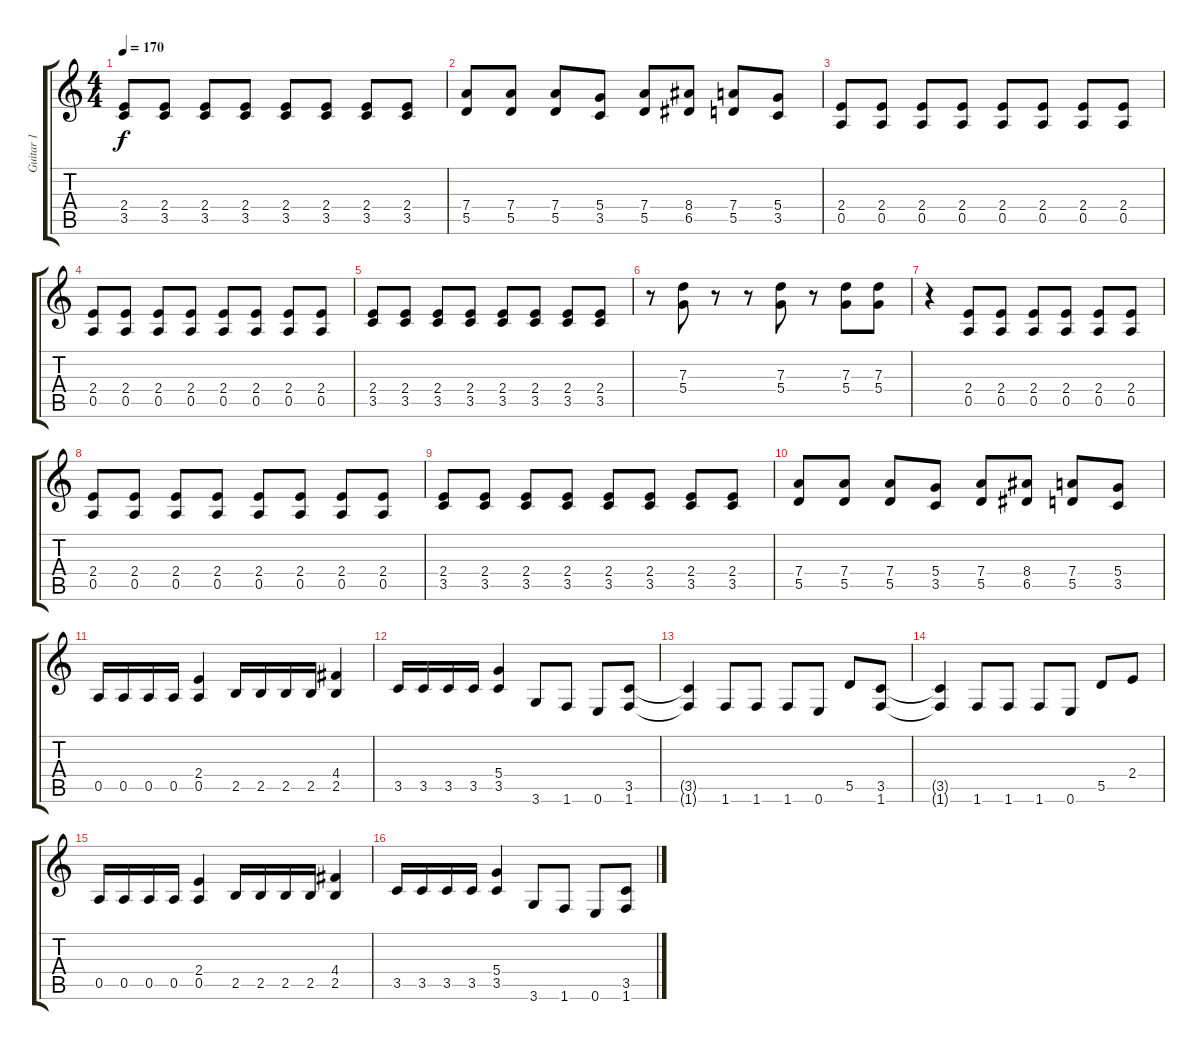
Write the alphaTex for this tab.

\track ("Guitar 1" "Guitar 1") {instrument distortionguitar}
\staff {score tabs}
\tuning (E4 B3 G3 D3 A2 E2) {hide}
\ts (4 4)
\tempo 170
\clef g2
\ks c
(2.4 3.5).8{dy f} (2.4 3.5).8 (2.4 3.5).8 (2.4 3.5).8 (2.4 3.5).8 (2.4 3.5).8 (2.4 3.5).8 (2.4 3.5).8 |
(7.4 5.5).8 (7.4 5.5).8 (7.4 5.5).8 (5.4 3.5).8 (7.4 5.5).8 (8.4 6.5).8 (7.4 5.5).8 (5.4 3.5).8 |
(2.4 0.5).8 (2.4 0.5).8 (2.4 0.5).8 (2.4 0.5).8 (2.4 0.5).8 (2.4 0.5).8 (2.4 0.5).8 (2.4 0.5).8 |
(2.4 0.5).8 (2.4 0.5).8 (2.4 0.5).8 (2.4 0.5).8 (2.4 0.5).8 (2.4 0.5).8 (2.4 0.5).8 (2.4 0.5).8 |
(2.4 3.5).8 (2.4 3.5).8 (2.4 3.5).8 (2.4 3.5).8 (2.4 3.5).8 (2.4 3.5).8 (2.4 3.5).8 (2.4 3.5).8 |
r.8 (7.3 5.4).8 r.8 r.8 (7.3 5.4).8 r.8 (7.3 5.4).8 (7.3 5.4).8 |
r.4 (2.4 0.5).8 (2.4 0.5).8 (2.4 0.5).8 (2.4 0.5).8 (2.4 0.5).8 (2.4 0.5).8 |
(2.4 0.5).8 (2.4 0.5).8 (2.4 0.5).8 (2.4 0.5).8 (2.4 0.5).8 (2.4 0.5).8 (2.4 0.5).8 (2.4 0.5).8 |
(2.4 3.5).8 (2.4 3.5).8 (2.4 3.5).8 (2.4 3.5).8 (2.4 3.5).8 (2.4 3.5).8 (2.4 3.5).8 (2.4 3.5).8 |
(7.4 5.5).8 (7.4 5.5).8 (7.4 5.5).8 (5.4 3.5).8 (7.4 5.5).8 (8.4 6.5).8 (7.4 5.5).8 (5.4 3.5).8 |
0.5.16 0.5.16 0.5.16 0.5.16 (2.4 0.5).4 2.5.16 2.5.16 2.5.16 2.5.16 (4.4 2.5).4 |
3.5.16 3.5.16 3.5.16 3.5.16 (5.4 3.5).4 3.6.8 1.6.8 0.6.8 (3.5 1.6).8 |
(3.5{t} 1.6{t}).4 1.6.8 1.6.8 1.6.8 0.6.8 5.5.8 (3.5 1.6).8 |
(3.5{t} 1.6{t}).4 1.6.8 1.6.8 1.6.8 0.6.8 5.5.8 2.4.8 |
0.5.16 0.5.16 0.5.16 0.5.16 (2.4 0.5).4 2.5.16 2.5.16 2.5.16 2.5.16 (4.4 2.5).4 |
3.5.16 3.5.16 3.5.16 3.5.16 (5.4 3.5).4 3.6.8 1.6.8 0.6.8 (3.5 1.6).8
